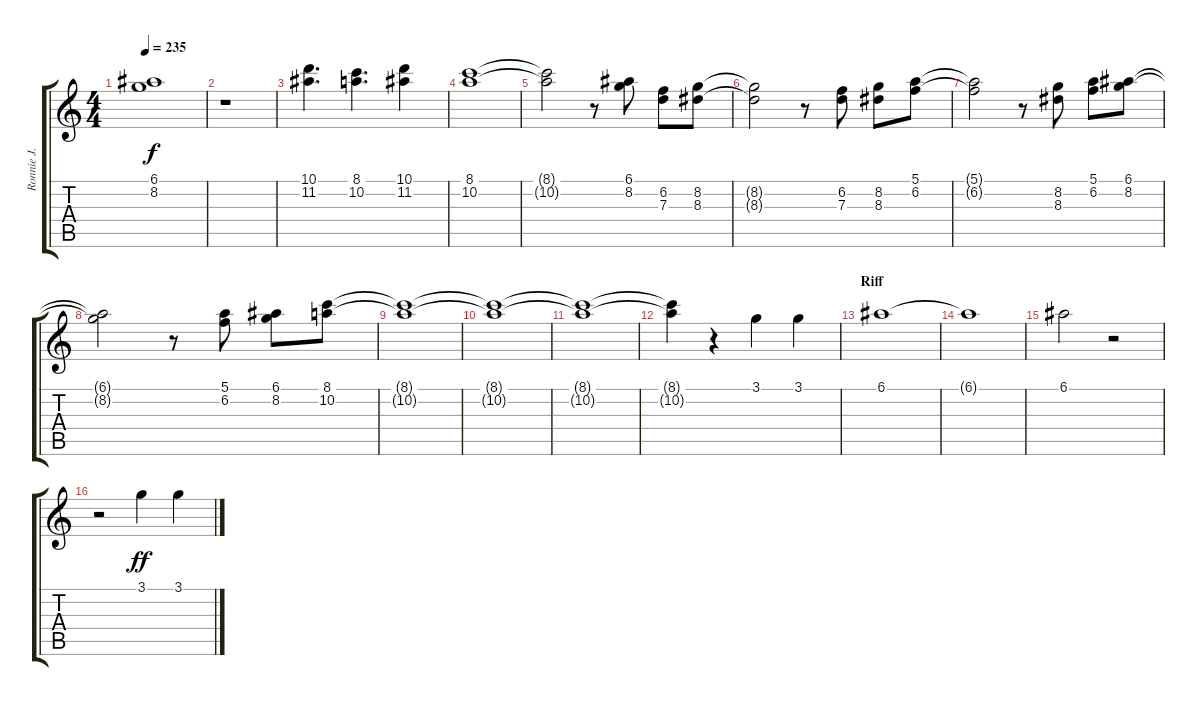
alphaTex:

\track ("Ronnie J. Dio" "Ronnie J. ") {instrument whistle}
\staff {score tabs}
\tuning (E5 B4 G4 D4 A3 E3) {hide}
\ts (4 4)
\tempo 235
\clef g2
\ks c
(6.1{t} 8.2{t}).1{dy f} |
r.1 |
(10.1 11.2).4{d} (8.1 10.2).4{d} (10.1 11.2).4 |
(8.1 10.2).1 |
(8.1{t} 10.2{t}).2 r.8 (6.1 8.2).8 (6.2 7.3).8 (8.2 8.3).8 |
(8.2{t} 8.3{t}).2 r.8 (6.2 7.3).8 (8.2 8.3).8 (5.1 6.2).8 |
(5.1{t} 6.2{t}).2 r.8 (8.2 8.3).8 (5.1 6.2).8 (6.1 8.2).8 |
(6.1{t} 8.2{t}).2 r.8 (5.1 6.2).8 (6.1 8.2).8 (8.1 10.2).8 |
(8.1{t} 10.2{t}).1 |
(8.1{t} 10.2{t}).1 |
(8.1{t} 10.2{t}).1 |
(8.1{t} 10.2{t}).4 r.4 3.1.4 3.1.4 |
\section ("" "Riff")
6.1.1 |
6.1{t}.1 |
6.1.2 r.2 |
r.2 3.1.4{dy ff} 3.1.4
